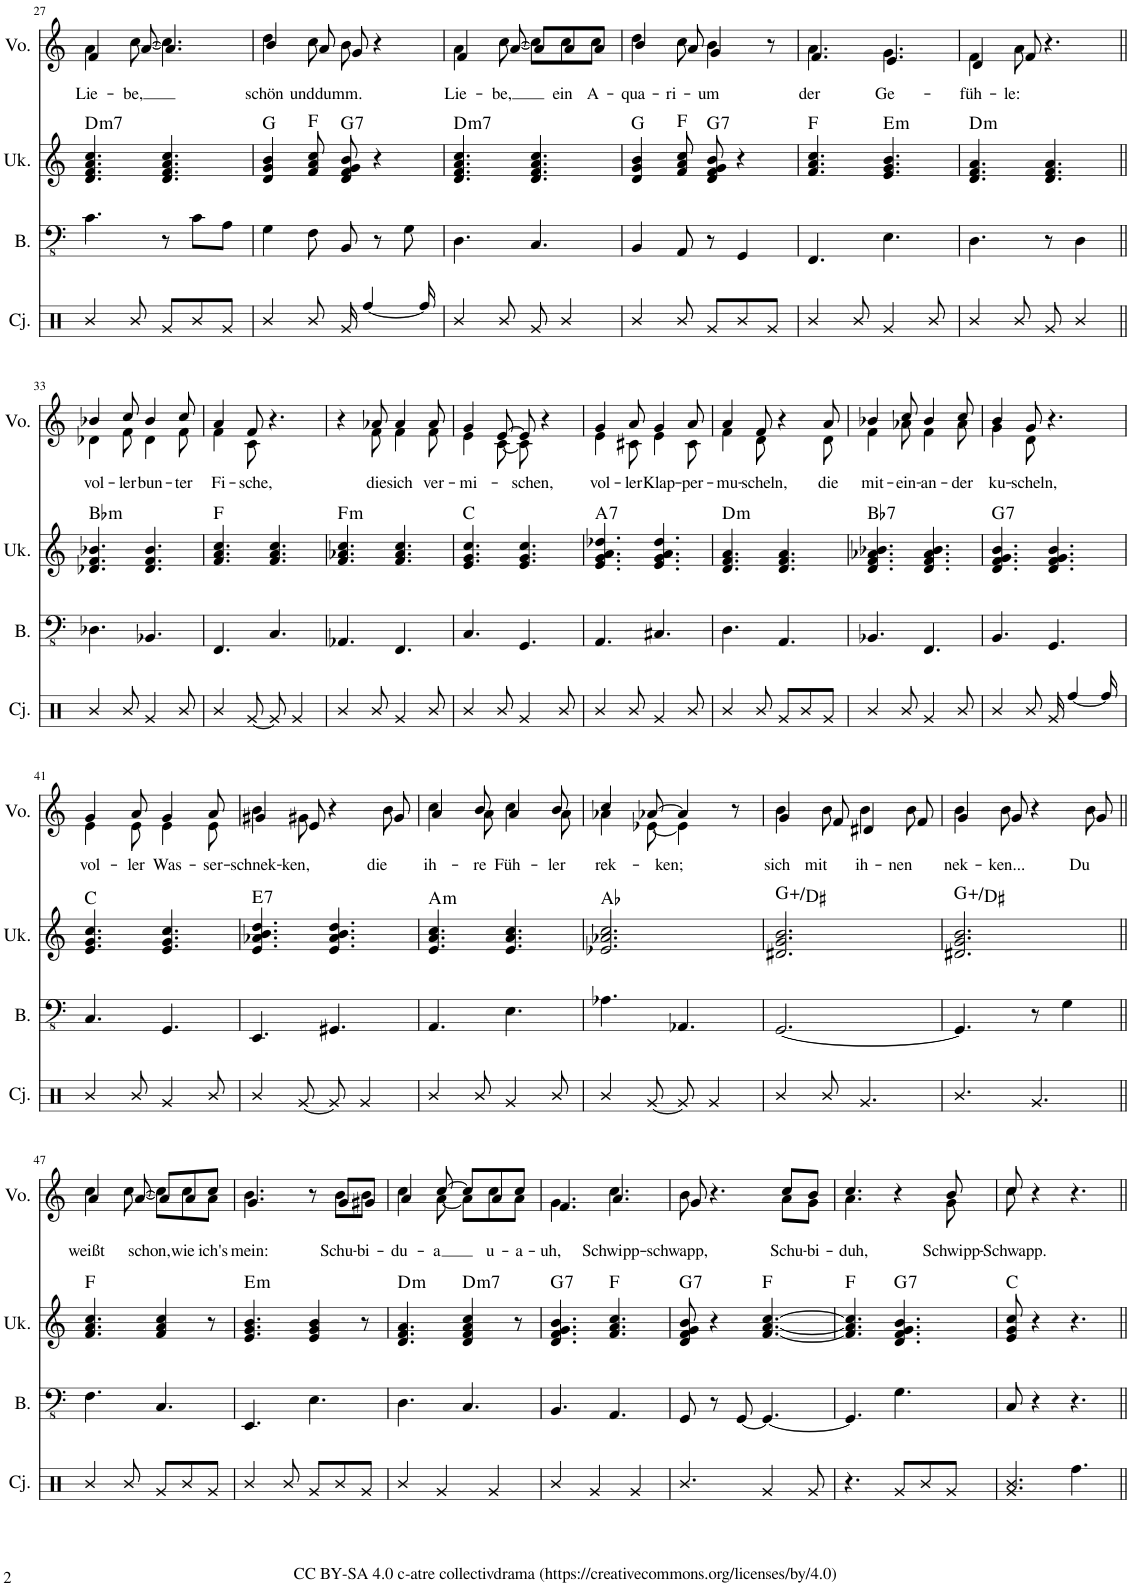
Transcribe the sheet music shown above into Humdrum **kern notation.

**kern	**kern	**harte	**kern	**text
*part3	*part2	*part2	*part1	*part1
*staff3	*staff2	*	*staff1	*staff1
*I"(Kontra-)Bass (Klavier, links)	*I"Ukulele (Klavier, rechts)	*	*I"Voice	*
*I'B.	*I'Uk.	*	*I'Vo.	*
!!LO:PB:g=z
*clefFv4	*clefG2	*	*clefG2	*
*k[]	*k[]	*	*k[]	*
*M6/8	*M6/8	*	*M6/8	*
=27	=27	=27	=27	=27
!	!	!LO:H:kt=m7	!	!LO:LY:b
*	*	*	*^	*
4.C\	4.d/ 4.f/ 4.a/ 4.cc/	D:min7	4f/	4a\	Lie-
!	!	!	!	!	!LO:LY:b
.	.	.	[8a/	[8cc\	-be,
8r	4.d/ 4.f/ 4.a/ 4.cc/	.	4.a/]	4.cc\]	.
8C\L	.	.	.	.	.
8AA\J	.	.	.	.	.
=28	=28	=28	=28	=28	=28
!	!	!	!	!	!LO:LY:b
4GG\	4d/ 4g/ 4b/	G:maj	4b/	4dd\	schön
!	!	!	!	!	!LO:LY:b
8FF\	8f/ 8a/ 8cc/	F:maj	8a/	8cc\	und
!	!	!LO:H:kt=7	!	!	!LO:LY:b
8BBB/	8d/ 8f/ 8g/ 8b/	G:7	8g/	8b\	dumm.
8r	4r	.	4r	4ryy	.
8GG\	.	.	.	.	.
=29	=29	=29	=29	=29	=29
!	!	!LO:H:kt=m7	!	!	!LO:LY:b
4.DD\	4.d/ 4.f/ 4.a/ 4.cc/	D:min7	4f/	4a\	Lie-
!	!	!	!	!	!LO:LY:b
.	.	.	[8a/	[8cc\	-be,
4.CC/	4.d/ 4.f/ 4.a/ 4.cc/	.	8a/L]	8cc\L]	.
!	!	!	!	!	!LO:LY:b
.	.	.	8a/	8cc\	ein
!	!	!	!	!	!LO:LY:b
.	.	.	8a/J	8cc\J	A-
=30	=30	=30	=30	=30	=30
!	!	!	!	!	!LO:LY:b
4BBB/	4d/ 4g/ 4b/	G:maj	4b/	4dd\	-qua-
!	!	!	!	!	!LO:LY:b
8AAA/	8f/ 8a/ 8cc/	F:maj	8a/	8cc\	-ri-
!	!	!LO:H:kt=7	!	!	!LO:LY:b
8r	8d/ 8f/ 8g/ 8b/	G:7	4g/	4b\	-um
4GGG/	4r	.	.	.	.
.	.	.	8r	8ryy	.
=31	=31	=31	=31	=31	=31
!	!	!	!	!	!LO:LY:b
4.FFF/	4.f/ 4.a/ 4.cc/	F:maj	4.f/	4.a\	der
!	!	!LO:H:kt=m	!	!	!LO:LY:b
4.EE\	4.e/ 4.g/ 4.b/	E:min	4.e/	4.g\	Ge-
=32	=32	=32	=32	=32	=32
!	!	!LO:H:kt=m	!	!	!LO:LY:b
4.DD\	4.d/ 4.f/ 4.a/	D:min	4d/	4f\	-füh-
!	!	!	!	!	!LO:LY:b
.	.	.	8f/	8a\	-le:
8r	4.d/ 4.f/ 4.a/	.	4.r	4.ryy	.
4DD\	.	.	.	.	.
!!LO:LB:g=z	!!
=33||	=33||	=33||	=33||	=33||	=33||
!	!	!LO:H:kt=m	!	!	!LO:LY:b
4.DD-X\	4.d-X/ 4.f/ 4.b-X/	Bb:min	4b-X/	4d-X\	vol-
!	!	!	!	!	!LO:LY:b
.	.	.	8cc/	8f\	-ler
!	!	!	!	!	!LO:LY:b
4.BBB-X/	4.d-/ 4.f/ 4.b-/	.	4b-/	4d-\	bun-
!	!	!	!	!	!LO:LY:b
.	.	.	8cc/	8f\	-ter
=34	=34	=34	=34	=34	=34
!	!	!	!	!	!LO:LY:b
4.FFF/	4.f/ 4.a/ 4.cc/	F:maj	4a/	4f\	Fi-
!	!	!	!	!	!LO:LY:b
.	.	.	8f/	8c\	-sche,
4.CC/	4.f/ 4.a/ 4.cc/	.	4.r	4.ryy	.
=35	=35	=35	=35	=35	=35
!	!	!LO:H:kt=m	!	!	!
4.AAA-X/	4.f/ 4.a-X/ 4.cc/	F:min	4r	4ryy	.
!	!	!	!	!	!LO:LY:b
.	.	.	8a-X/	8f\	die
!	!	!	!	!	!LO:LY:b
4.FFF/	4.f/ 4.a-/ 4.cc/	.	4a-/	4f\	sich
!	!	!	!	!	!LO:LY:b
.	.	.	8a-/	8f\	ver-
=36	=36	=36	=36	=36	=36
!	!	!	!	!	!LO:LY:b
4.CC/	4.e/ 4.g/ 4.cc/	C:maj	4g/	4e\	-mi-
!	!	!	!	!	!LO:LY:b
.	.	.	[8e/	[8c\	-schen,
4.GGG/	4.e/ 4.g/ 4.cc/	.	8e/]	8c\]	.
.	.	.	4r	4ryy	.
=37	=37	=37	=37	=37	=37
!	!	!LO:H:kt=7	!	!	!LO:LY:b
4.AAA/	4.e/ 4.g/ 4.a/ 4.dd-X/	A:7	4g/	4e\	vol-
!	!	!	!	!	!LO:LY:b
.	.	.	8a/	8c#X\	-ler
!	!	!	!	!	!LO:LY:b
4.CC#X/	4.e/ 4.g/ 4.a/ 4.dd-/	.	4g/	4e\	Klap-
!	!	!	!	!	!LO:LY:b
.	.	.	8a/	8c#\	-per-
=38	=38	=38	=38	=38	=38
!	!	!LO:H:kt=m	!	!	!LO:LY:b
4.DD\	4.d/ 4.f/ 4.a/	D:min	4a/	4f\	-mu-
!	!	!	!	!	!LO:LY:b
.	.	.	8f/	8d\	-scheln,
4.AAA/	4.d/ 4.f/ 4.a/	.	4r	4ryy	.
!	!	!	!	!	!LO:LY:b
.	.	.	8a/	8d\	die
=39	=39	=39	=39	=39	=39
!	!	!LO:H:kt=7	!	!	!LO:LY:b
4.BBB-X/	4.d/ 4.f/ 4.a-X/ 4.b-X/	Bb:7	4b-X/	4f\	mit-
!	!	!	!	!	!LO:LY:b
.	.	.	8cc/	8a-X\	-ein-
!	!	!	!	!	!LO:LY:b
4.FFF/	4.d/ 4.f/ 4.a-/ 4.b-/	.	4b-/	4f\	-an-
!	!	!	!	!	!LO:LY:b
.	.	.	8cc/	8a-\	-der
=40	=40	=40	=40	=40	=40
!	!	!LO:H:kt=7	!	!	!LO:LY:b
4.BBB/	4.d/ 4.f/ 4.g/ 4.b/	G:7	4b/	4g\	ku-
!	!	!	!	!	!LO:LY:b
.	.	.	8g/	8d\	-scheln,
4.GGG/	4.d/ 4.f/ 4.g/ 4.b/	.	4.r	4.ryy	.
!!LO:LB:g=z	!!
=41	=41	=41	=41	=41	=41
!	!	!	!	!	!LO:LY:b
4.CC/	4.e/ 4.g/ 4.cc/	C:maj	4g/	4e\	vol-
!	!	!	!	!	!LO:LY:b
.	.	.	8a/	8e\	-ler
!	!	!	!	!	!LO:LY:b
4.GGG/	4.e/ 4.g/ 4.cc/	.	4g/	4e\	Was-
!	!	!	!	!	!LO:LY:b
.	.	.	8a/	8e\	-ser-
=42	=42	=42	=42	=42	=42
!	!	!LO:H:kt=7	!	!	!LO:LY:b
4.EEE/	4.e/ 4.a-X/ 4.b/ 4.dd/	E:7	4g#X/	4b\	-schnek-
!	!	!	!	!	!LO:LY:b
.	.	.	8e/	8g#X\	-ken,
4.GGG#X/	4.e/ 4.a-/ 4.b/ 4.dd/	.	4r	4ryy	.
!	!	!	!	!	!LO:LY:b
.	.	.	8g#/	8b\	die
=43	=43	=43	=43	=43	=43
!	!	!LO:H:kt=m	!	!	!LO:LY:b
4.AAA/	4.e/ 4.a/ 4.cc/	A:min	4a/	4cc\	ih-
!	!	!	!	!	!LO:LY:b
.	.	.	8b/	8a\	-re
!	!	!	!	!	!LO:LY:b
4.EE\	4.e/ 4.a/ 4.cc/	.	4a/	4cc\	Füh-
!	!	!	!	!	!LO:LY:b
.	.	.	8b/	8a\	-ler
=44	=44	=44	=44	=44	=44
!	!	!	!	!	!LO:LY:b
4.AA-X\	2.e-X/ 2.a-X/ 2.cc/	Ab:maj	4cc/	4a-X\	rek-
!	!	!	!	!	!LO:LY:b
.	.	.	[8a-X/	[8e-X\	-ken;
4.AAA-X/	.	.	4a-/]	4e-\]	.
.	.	.	8r	8ryy	.
=45	=45	=45	=45	=45	=45
!	!	!	!	!	!LO:LY:b
[2.GGG/	2.d#X/ 2.g/ 2.b/	G:aug/#5	4g/	4b\	sich
!	!	!	!	!	!LO:LY:b
.	.	.	8f/	8b\	mit
!	!	!	!	!	!LO:LY:b
.	.	.	4d#X/	4b\	ih-
!	!	!	!	!	!LO:LY:b
.	.	.	8f/	8b\	-nen
=46	=46	=46	=46	=46	=46
!	!	!	!	!	!LO:LY:b
4.GGG/]	2.d#X/ 2.g/ 2.b/	G:aug/#5	4g/	4b\	nek-
!	!	!	!	!	!LO:LY:b
.	.	.	8g/	8b\	-ken...
8r	.	.	4r	4ryy	.
4GG\	.	.	.	.	.
!	!	!	!	!	!LO:LY:b
.	.	.	8g/	8b\	Du
!!LO:LB:g=z	!!
=47||	=47||	=47||	=47||	=47||	=47||
!	!	!	!	!	!LO:LY:b
4.FF\	4.f/ 4.a/ 4.cc/	F:maj	4a/	4cc\	weißt
!	!	!	!	!	!LO:LY:b
.	.	.	[8a/	[8cc\	schon,
4.CC/	4f/ 4a/ 4cc/	.	8a/L]	8cc\L]	.
!	!	!	!	!	!LO:LY:b
.	.	.	8a/	8cc\	wie
!	!	!	!	!	!LO:LY:b
.	8r	.	8cc/J	8a\J	ich's
=48	=48	=48	=48	=48	=48
!	!	!LO:H:kt=m	!	!	!LO:LY:b
4.EEE/	4.e/ 4.g/ 4.b/	E:min	4.g/	4.b\	mein:
4.EE\	4e/ 4g/ 4b/	.	8r	8ryy	.
!	!	!	!	!	!LO:LY:b
.	.	.	8g/L	8b\L	Schu-
!	!	!	!	!	!LO:LY:b
.	8r	.	8g#X/J	8b\J	-bi-
=49	=49	=49	=49	=49	=49
!	!	!LO:H:kt=m	!	!	!LO:LY:b
4.DD\	4.d/ 4.f/ 4.a/	D:min	4a/	4cc\	-du-
!	!	!	!	!	!LO:LY:b
.	.	.	[8cc/	[8a\	-a
!	!	!LO:H:kt=m7	!	!	!
4.CC/	4d/ 4f/ 4a/ 4cc/	D:min7	8cc/L]	8a\L]	.
!	!	!	!	!	!LO:LY:b
.	.	.	8a/	8cc\	u-
!	!	!	!	!	!LO:LY:b
.	8r	.	8cc/J	8a\J	-a-
=50	=50	=50	=50	=50	=50
!	!	!LO:H:kt=7	!	!	!LO:LY:b
4.BBB/	4.d/ 4.f/ 4.g/ 4.b/	G:7	4.f/	4.g\	-uh,
!	!	!	!	!	!LO:LY:b
4.AAA/	4.f/ 4.a/ 4.cc/	F:maj	4.a/	4.cc\	Schwipp-
=51	=51	=51	=51	=51	=51
!	!	!LO:H:kt=7	!	!	!LO:LY:b
8GGG/	8d/ 8f/ 8g/ 8b/	G:7	8g/	8b\	-schwapp,
8r	4r	.	4.r	4.ryy	.
[8GGG/	.	.	.	.	.
4.GGG/_	[4.f/ [4.a/ [4.cc/	F:maj	.	.	.
!	!	!	!	!	!LO:LY:b
.	.	.	8cc/L	8a\L	Schu-
!	!	!	!	!	!LO:LY:b
.	.	.	8b/J	8g\J	-bi-
=52	=52	=52	=52	=52	=52
!	!	!	!	!	!LO:LY:b
4.GGG/]	4.f/] 4.a/] 4.cc/]	F:maj	4.cc/	4.a\	-duh,
!	!	!LO:H:kt=7	!	!	!
4.GG\	4.d/ 4.f/ 4.g/ 4.b/	G:7	4r	4ryy	.
!	!	!	!	!	!LO:LY:b
.	.	.	8b/	8g\	Schwipp-
=53	=53	=53	=53	=53	=53
!	!	!	!	!	!LO:LY:b
8CC/	8e/ 8g/ 8cc/	C:maj	8cc/	8cc\	-Schwapp.
4r	4r	.	4r	4ryy	.
4.r	4.r	.	4.r	4.ryy	.
*	*	*	*v	*v	*
=||	=||	=||	=||	=||
*-	*-	*-	*-	*-
